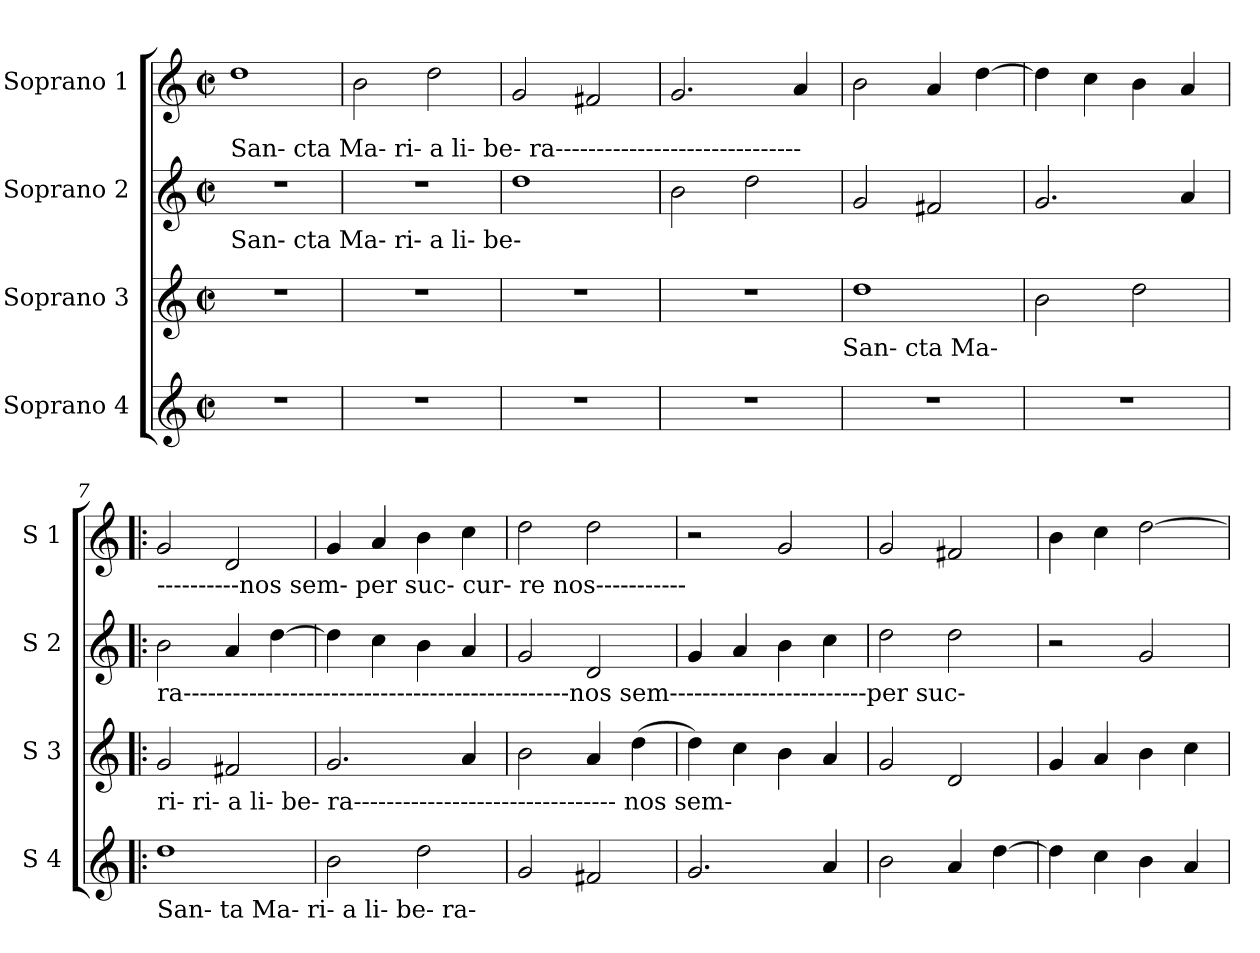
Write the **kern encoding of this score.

**kern	**kern	**kern	**kern
*part4	*part3	*part2	*part1
*staff4	*staff3	*staff2	*staff1
*I"Soprano 4	*I"Soprano 3	*I"Soprano 2	*I"Soprano 1
*I'S 4	*I'S 3	*I'S 2	*I'S 1
*clefG2	*clefG2	*clefG2	*clefG2
*k[]	*k[]	*k[]	*k[]
*C:	*C:	*C:	*C:
*M2/2	*M2/2	*M2/2	*M2/2
*met(c|)	*met(c|)	*met(c|)	*met(c|)
=1	=1	=1	=1
!	!	!LO:TX:a:t=San-                cta       Ma-      ri-       a            li-             be-  ra------------------------------	!
!	!	!LO:TX:b:t=San-                cta       Ma-      ri-       a            li-             be-	!
1r	1r	1r	1dd
=2	=2	=2	=2
1r	1r	1r	2b\
.	.	.	2dd\
=3	=3	=3	=3
1r	1r	1dd	2g/
.	.	.	2f#X/
=4	=4	=4	=4
1r	1r	2b\	2.g/
.	.	2dd\	.
.	.	.	4a/
!	!LO:TX:b:t=San-                cta       Ma-	!	!
=5	=5	=5	=5
1r	1dd	2g/	2b\
.	.	2f#X/	4a/
.	.	.	[4dd\
=6	=6	=6	=6
1r	2b\	2.g/	4dd\]
.	.	.	4cc\
.	2dd\	.	4b\
.	.	4a/	4a/
!!LO:LB:g=z
=7!|:	=7!|:	=7!|:	=7!|:
!	!	!	!LO:TX:b:t=----------nos          sem-                              per                       suc-       cur-       re          nos-----------
!	!	!LO:TX:b:t=ra-----------------------------------------------nos         sem------------------------per                     suc-	!
!	!LO:TX:b:t=ri-        ri-            a                li-    be-        ra--------------------------------        nos        sem-	!	!
!LO:TX:b:t=San-                    ta          Ma-        ri-        a             li-               be-   ra-	!	!	!
1dd	2g/	2b\	2g/
.	2f#X/	4a/	2d/
.	.	[4dd\	.
=8	=8	=8	=8
2b\	2.g/	4dd\]	4g/
.	.	4cc\	4a/
2dd\	.	4b\	4b\
.	4a/	4a/	4cc\
=9	=9	=9	=9
2g/	2b\	2g/	2dd\
2f#X/	4a/	2d/	2dd\
.	(4dd\	.	.
=10	=10	=10	=10
2.g/	4dd\)	4g/	2r
.	4cc\	4a/	.
.	4b\	4b\	2g/
4a/	4a/	4cc\	.
=11	=11	=11	=11
2b\	2g/	2dd\	2g/
4a/	2d/	2dd\	2f#X/
[4dd\	.	.	.
=12	=12	=12	=12
4dd\]	4g/	2r	4b\
4cc\	4a/	.	4cc\
4b\	4b\	2g/	[2dd\
4a/	4cc\	.	.
=	=	=	=
*-	*-	*-	*-
